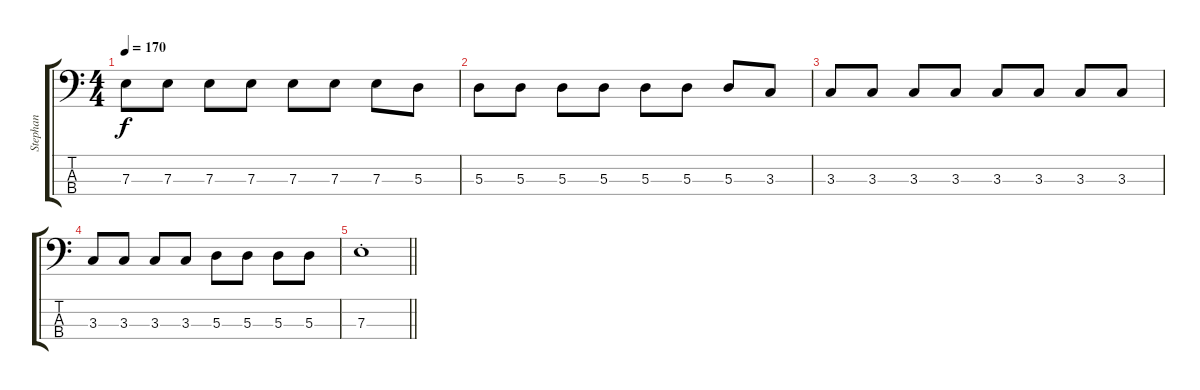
\track ("Stephan" "Stephan") {instrument electricbasspick}
\staff {score tabs}
\tuning (G2 D2 A1 E1) {hide}
\ts (4 4)
\tempo 170
\clef f4
\ks c
7.3.8{dy f} 7.3.8 7.3.8 7.3.8 7.3.8 7.3.8 7.3.8 5.3.8 |
5.3.8 5.3.8 5.3.8 5.3.8 5.3.8 5.3.8 5.3.8 3.3.8 |
3.3.8 3.3.8 3.3.8 3.3.8 3.3.8 3.3.8 3.3.8 3.3.8 |
3.3.8 3.3.8 3.3.8 3.3.8 5.3.8 5.3.8 5.3.8 5.3.8 |
\barLineRight lightlight
7.3{st}.1
